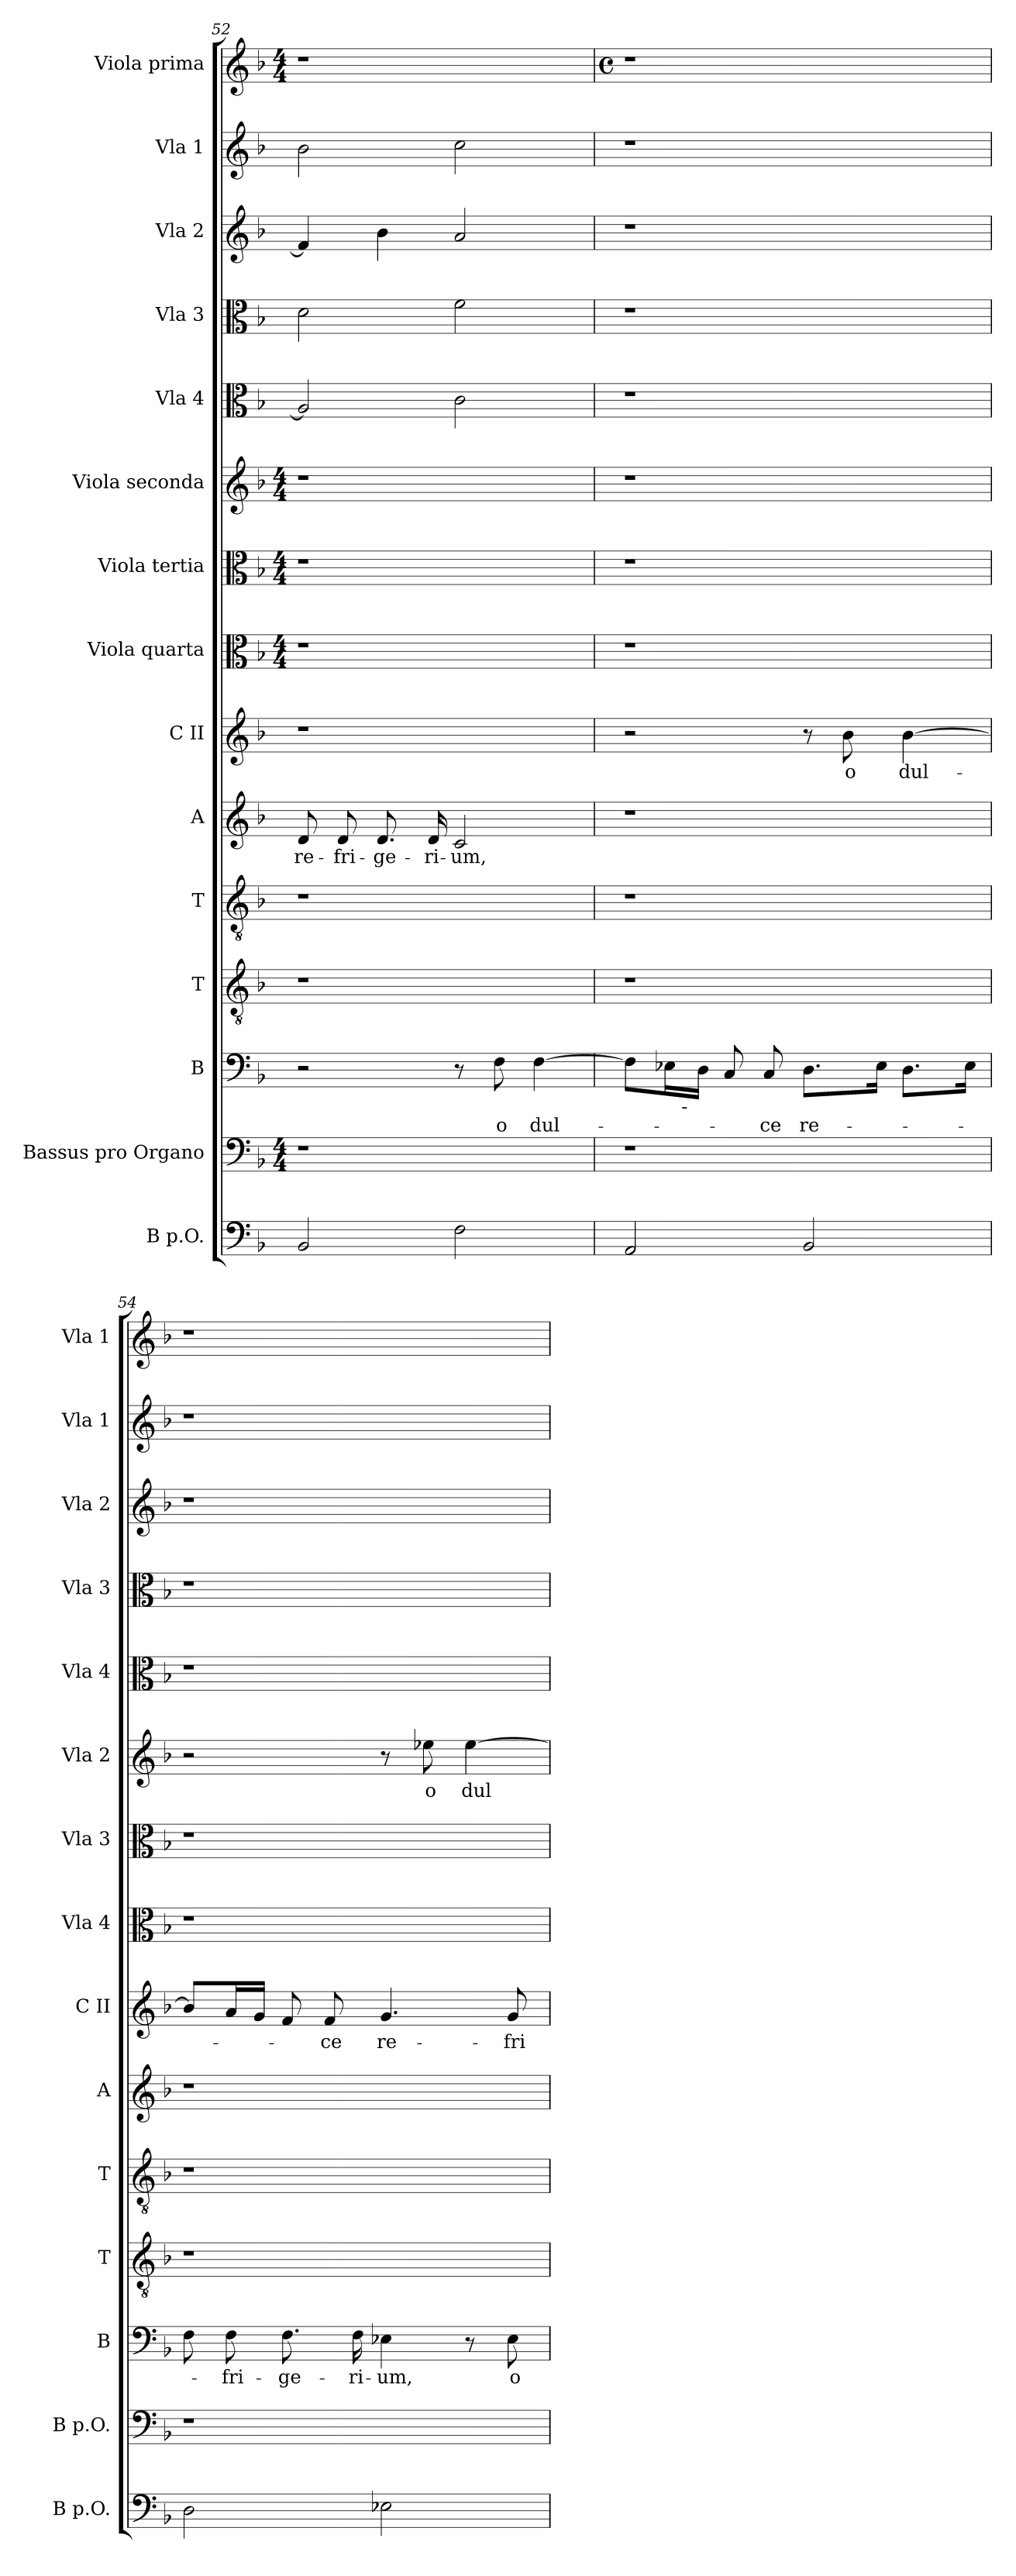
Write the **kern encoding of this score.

**kern	**kern	**kern	**text	**kern	**kern	**kern	**text	**kern	**text	**kern	**kern	**kern	**text	**kern	**kern	**kern	**kern	**kern
*part15	*part14	*part13	*part13	*part12	*part11	*part10	*part10	*part9	*part9	*part8	*part7	*part6	*part6	*part5	*part4	*part3	*part2	*part1
*staff15	*staff14	*staff13	*staff13	*staff12	*staff11	*staff10	*staff10	*staff9	*staff9	*staff8	*staff7	*staff6	*staff6	*staff5	*staff4	*staff3	*staff2	*staff1
*I"B p.O.	*I"Bassus pro Organo	*I"B	*	*I"T	*I"T	*I"A	*	*I"C II	*	*I"Viola quarta	*I"Viola tertia	*I"Viola seconda	*	*I"Vla 4	*I"Vla 3	*I"Vla 2	*I"Vla 1	*I"Viola prima
*I'B p.O.	*I'B p.O.	*I'B	*	*I'T	*I'T	*I'A	*	*I'C II	*	*I'Vla 4	*I'Vla 3	*I'Vla 2	*	*I'Vla 4	*I'Vla 3	*I'Vla 2	*I'Vla 1	*I'Vla 1
*clefF4	*clefF4	*clefF4	*	*clefGv2	*clefGv2	*clefG2	*	*clefG2	*	*clefC3	*clefC3	*clefG2	*	*clefC3	*clefC3	*clefG2	*clefG2	*clefG2
*k[b-]	*k[b-]	*k[b-]	*	*k[b-]	*k[b-]	*k[b-]	*	*k[b-]	*	*k[b-]	*k[b-]	*k[b-]	*	*k[b-]	*k[b-]	*k[b-]	*k[b-]	*k[b-]
*F:	*F:	*F:	*	*F:	*F:	*F:	*	*F:	*	*F:	*F:	*F:	*	*F:	*F:	*F:	*F:	*F:
*	*M4/4	*	*	*	*	*	*	*	*	*M4/4	*M4/4	*M4/4	*	*	*	*	*	*M4/4
=52	=52	=52	=52	=52	=52	=52	=52	=52	=52	=52	=52	=52	=52	=52	=52	=52	=52	=52
!	!	!	!	!	!	!	!LO:LY:b	!	!	!	!	!	!	!	!	!	!	!
2BB-/	1r	2r	.	1r	1r	8d/	re-	1r	.	1r	1r	1r	.	2A/]	2d\	4f/]	2b-\	1r
!	!	!	!	!	!	!	!LO:LY:b	!	!	!	!	!	!	!	!	!	!	!
.	.	.	.	.	.	8d/	-fri-	.	.	.	.	.	.	.	.	.	.	.
!	!	!	!	!	!	!	!LO:LY:b	!	!	!	!	!	!	!	!	!	!	!
.	.	.	.	.	.	8.d/	-ge-	.	.	.	.	.	.	.	.	4b-\	.	.
!	!	!	!	!	!	!	!LO:LY:b	!	!	!	!	!	!	!	!	!	!	!
.	.	.	.	.	.	16d/	-ri-	.	.	.	.	.	.	.	.	.	.	.
!	!	!	!	!	!	!	!LO:LY:b	!	!	!	!	!	!	!	!	!	!	!
2F\	.	8r	.	.	.	2c/	-um,	.	.	.	.	.	.	2c\	2f\	2a/	2cc\	.
!	!	!	!LO:LY:b	!	!	!	!	!	!	!	!	!	!	!	!	!	!	!
.	.	8F\	o	.	.	.	.	.	.	.	.	.	.	.	.	.	.	.
!	!	!	!LO:LY:b	!	!	!	!	!	!	!	!	!	!	!	!	!	!	!
.	.	[>4F\	dul-	.	.	.	.	.	.	.	.	.	.	.	.	.	.	.
!!LO:PB:g=z
=53	=53	=53	=53	=53	=53	=53	=53	=53	=53	=53	=53	=53	=53	=53	=53	=53	=53	=53
*	*	*	*	*	*	*	*	*	*	*	*	*	*	*	*	*	*	*M4/4
*	*	*	*	*	*	*	*	*	*	*	*	*	*	*	*	*	*	*met(c)
*	*	*^	*	*	*	*	*	*	*	*	*	*	*	*	*	*	*	*
2AA</	1r	8F\L]	8ryy	.	1r	1r	1r	.	2r	.	1r	1r	1r	.	1r	1r	1r	1r	1r
.	.	16E-X\L	32ryy	.	.	.	.	.	.	.	.	.	.	.	.	.	.	.	.
!	!	!	!LO:TX:b:t=-	!	!	!	!	!	!	!	!	!	!	!	!	!	!	!	!
.	.	.	2ryy	.	.	.	.	.	.	.	.	.	.	.	.	.	.	.	.
.	.	16D\JJ	.	.	.	.	.	.	.	.	.	.	.	.	.	.	.	.	.
.	.	8C/	.	.	.	.	.	.	.	.	.	.	.	.	.	.	.	.	.
!	!	!	!	!LO:LY:b	!	!	!	!	!	!	!	!	!	!	!	!	!	!	!
.	.	8C/	.	-ce	.	.	.	.	.	.	.	.	.	.	.	.	.	.	.
!	!	!	!	!LO:LY:b	!	!	!	!	!	!	!	!	!	!	!	!	!	!	!
2BB-/	.	8.D\L	.	re-	.	.	.	.	8r	.	.	.	.	.	.	.	.	.	.
!	!	!	!	!	!	!	!	!	!	!LO:LY:b	!	!	!	!	!	!	!	!	!
.	.	.	.	.	.	.	.	.	8b-\	o	.	.	.	.	.	.	.	.	.
.	.	.	4ryy	.	.	.	.	.	.	.	.	.	.	.	.	.	.	.	.
.	.	16E-\Jk	.	.	.	.	.	.	.	.	.	.	.	.	.	.	.	.	.
!	!	!	!	!	!	!	!	!	!	!LO:LY:b	!	!	!	!	!	!	!	!	!
.	.	8.D\L	.	.	.	.	.	.	[>4b-\	dul-	.	.	.	.	.	.	.	.	.
.	.	.	16.ryy	.	.	.	.	.	.	.	.	.	.	.	.	.	.	.	.
.	.	16E-\Jk	.	.	.	.	.	.	.	.	.	.	.	.	.	.	.	.	.
*	*	*v	*v	*	*	*	*	*	*	*	*	*	*	*	*	*	*	*	*
=54	=54	=54	=54	=54	=54	=54	=54	=54	=54	=54	=54	=54	=54	=54	=54	=54	=54	=54
2D\	1r	8F\	.	1r	1r	1r	.	8b-/L]	.	1r	1r	2r	.	1r	1r	1r	1r	1r
!	!	!	!LO:LY:b	!	!	!	!	!	!	!	!	!	!	!	!	!	!	!
.	.	8F\	-fri-	.	.	.	.	16a/L	.	.	.	.	.	.	.	.	.	.
.	.	.	.	.	.	.	.	16g/JJ	.	.	.	.	.	.	.	.	.	.
!	!	!	!LO:LY:b	!	!	!	!	!	!	!	!	!	!	!	!	!	!	!
.	.	8.F\	-ge-	.	.	.	.	8f/	.	.	.	.	.	.	.	.	.	.
!	!	!	!	!	!	!	!	!	!LO:LY:b	!	!	!	!	!	!	!	!	!
.	.	.	.	.	.	.	.	8f/	-ce	.	.	.	.	.	.	.	.	.
!	!	!	!LO:LY:b	!	!	!	!	!	!	!	!	!	!	!	!	!	!	!
.	.	16F\	-ri-	.	.	.	.	.	.	.	.	.	.	.	.	.	.	.
!	!	!	!LO:LY:b	!	!	!	!	!	!LO:LY:b	!	!	!	!	!	!	!	!	!
2E-X\	.	4E-X\	-um,	.	.	.	.	4.g/	re-	.	.	8r	.	.	.	.	.	.
!	!	!	!	!	!	!	!	!	!	!	!	!	!LO:LY:b	!	!	!	!	!
.	.	.	.	.	.	.	.	.	.	.	.	8ee-X\	o	.	.	.	.	.
!	!	!	!	!	!	!	!	!	!	!	!	!	!LO:LY:b	!	!	!	!	!
.	.	8r	.	.	.	.	.	.	.	.	.	[>4ee-\	dul-	.	.	.	.	.
!	!	!	!LO:LY:b	!	!	!	!	!	!LO:LY:b	!	!	!	!	!	!	!	!	!
.	.	8E-\	o	.	.	.	.	8g/	-fri-	.	.	.	.	.	.	.	.	.
=	=	=	=	=	=	=	=	=	=	=	=	=	=	=	=	=	=	=
*-	*-	*-	*-	*-	*-	*-	*-	*-	*-	*-	*-	*-	*-	*-	*-	*-	*-	*-
